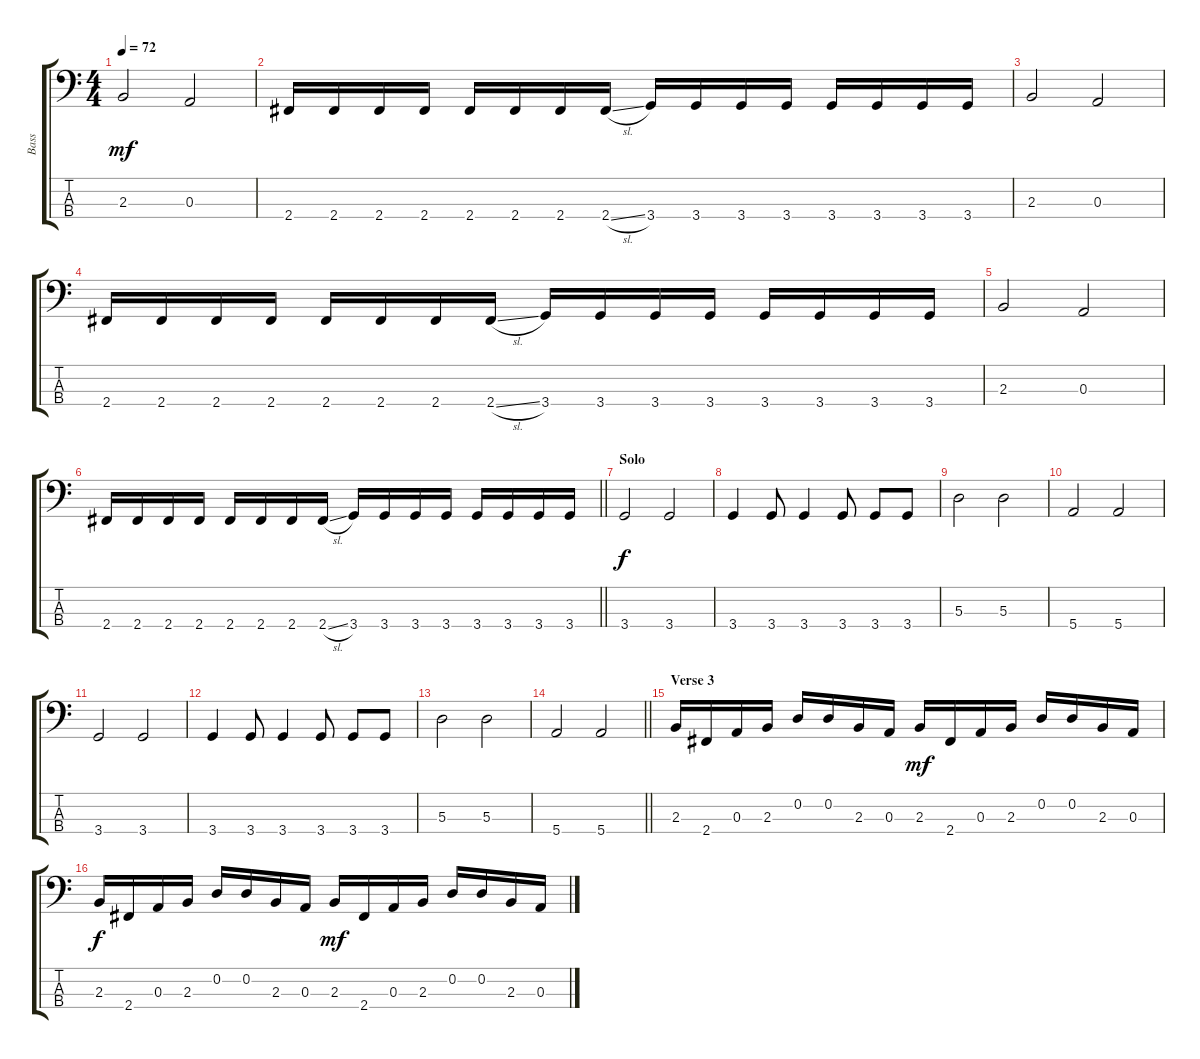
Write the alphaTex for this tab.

\track ("Bass" "Bass") {instrument electricbasspick}
\staff {score tabs}
\tuning (G2 D2 A1 E1) {hide}
\ts (4 4)
\tempo 72
\clef f4
\ks c
2.3.2{dy mf} 0.3.2 |
2.4.16 2.4.16 2.4.16 2.4.16 2.4.16 2.4.16 2.4.16 2.4{sl}.16 3.4.16 3.4.16 3.4.16 3.4.16 3.4.16 3.4.16 3.4.16 3.4.16 |
2.3.2 0.3.2 |
2.4.16 2.4.16 2.4.16 2.4.16 2.4.16 2.4.16 2.4.16 2.4{sl}.16 3.4.16 3.4.16 3.4.16 3.4.16 3.4.16 3.4.16 3.4.16 3.4.16 |
2.3.2 0.3.2 |
\barLineRight lightlight
2.4.16 2.4.16 2.4.16 2.4.16 2.4.16 2.4.16 2.4.16 2.4{sl}.16 3.4.16 3.4.16 3.4.16 3.4.16 3.4.16 3.4.16 3.4.16 3.4.16 |
\section ("" "Solo")
3.4.2{dy f} 3.4.2 |
3.4.4 3.4.8 3.4.4 3.4.8 3.4.8 3.4.8 |
5.3.2 5.3.2 |
5.4.2 5.4.2 |
3.4.2 3.4.2 |
3.4.4 3.4.8 3.4.4 3.4.8 3.4.8 3.4.8 |
5.3.2 5.3.2 |
\barLineRight lightlight
5.4.2 5.4.2 |
\section ("" "Verse 3")
2.3.16 2.4.16 0.3.16 2.3.16 0.2.16 0.2.16 2.3.16 0.3.16 2.3.16{dy mf} 2.4.16 0.3.16 2.3.16 0.2.16 0.2.16 2.3.16 0.3.16 |
2.3.16{dy f} 2.4.16 0.3.16 2.3.16 0.2.16 0.2.16 2.3.16 0.3.16 2.3.16{dy mf} 2.4.16 0.3.16 2.3.16 0.2.16 0.2.16 2.3.16 0.3.16
